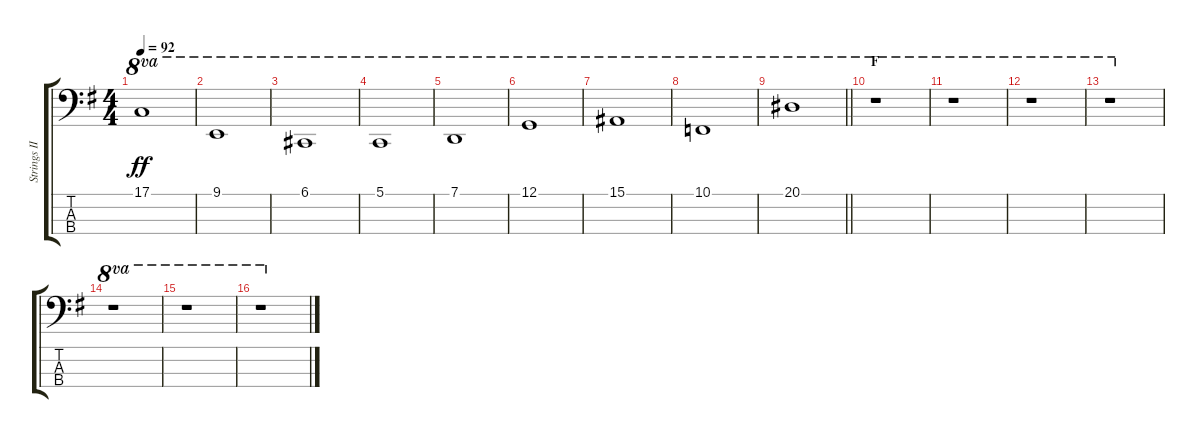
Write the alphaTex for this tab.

\track ("Strings II" "Strings II") {instrument stringensemble1}
\staff {score tabs}
\tuning (G2 D2 A1 E1) {hide}
\ts (4 4)
\tempo 92
\clef f4
\ks g
17.1.1{ot 8va dy ff} |
9.1.1{ot 8va} |
6.1.1{ot 8va} |
5.1.1{ot 8va} |
7.1.1{ot 8va} |
12.1.1{ot 8va} |
15.1.1{ot 8va} |
10.1.1{ot 8va} |
\barLineRight lightlight
20.1.1{ot 8va} |
\section ("" "F")
r.1{ot 8va} |
r.1{ot 8va} |
r.1{ot 8va} |
r.1{ot 8va} |
r.1{ot 8va} |
r.1{ot 8va} |
r.1{ot 8va}
